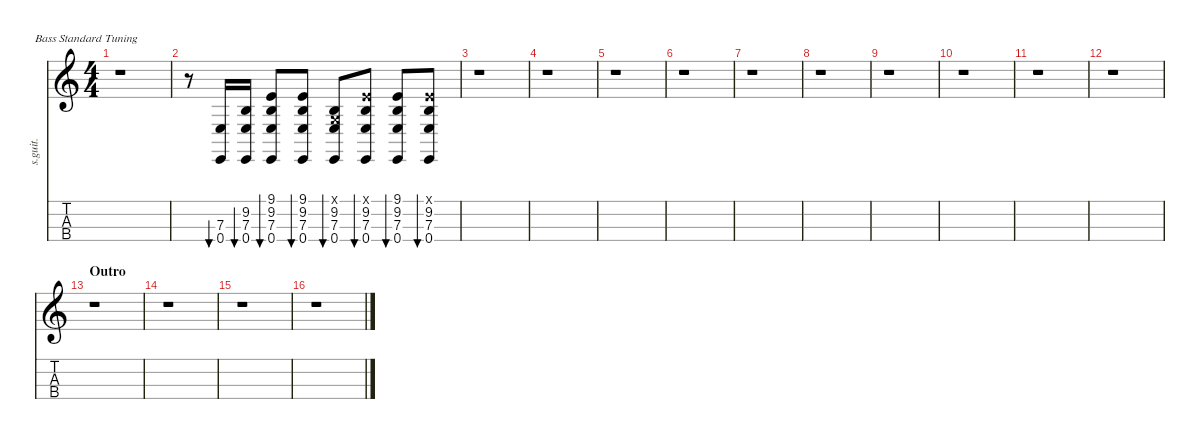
\defaultSystemsLayout 4
\hideDynamics
\bracketExtendMode nobrackets
\track ("Cliff Burton - Bass (Distortion)" "s.guit.") {instrument distortionguitar}
\staff {score tabs}
\tuning (G2 D2 A1 E1)
\ts (4 4)
\tempo (140 hide)
\clef g2
\ks c
r.1{dy ff} |
r.8 (7.3 0.4).16{bu 30 lyrics (0 "") lyrics (1 "") lyrics (2 "") lyrics (3 "") lyrics (4 "")} (9.2 7.3 0.4).16{bu 30 lyrics (0 "") lyrics (1 "") lyrics (2 "") lyrics (3 "") lyrics (4 "")} (9.1 9.2 7.3 0.4).8{bu 30 lyrics (0 "") lyrics (1 "") lyrics (2 "") lyrics (3 "") lyrics (4 "")} (9.1 9.2 7.3 0.4).8{bu 30 lyrics (0 "") lyrics (1 "") lyrics (2 "") lyrics (3 "") lyrics (4 "")} (0.1{x} 9.2 7.3 0.4).8{bu 30 lyrics (0 "") lyrics (1 "") lyrics (2 "") lyrics (3 "") lyrics (4 "")} (9.1{x} 9.2 7.3 0.4).8{bu 30 lyrics (0 "") lyrics (1 "") lyrics (2 "") lyrics (3 "") lyrics (4 "")} (9.1 9.2 7.3 0.4).8{bu 30 lyrics (0 "") lyrics (1 "") lyrics (2 "") lyrics (3 "") lyrics (4 "")} (9.1{x} 9.2 7.3 0.4).8{bu 30 lyrics (0 "") lyrics (1 "") lyrics (2 "") lyrics (3 "") lyrics (4 "")} |
r.1 |
r.1 |
r.1 |
r.1 |
r.1 |
r.1 |
r.1 |
r.1 |
r.1 |
r.1 |
\section ("" "Outro")
r.1 |
r.1 |
r.1 |
r.1
